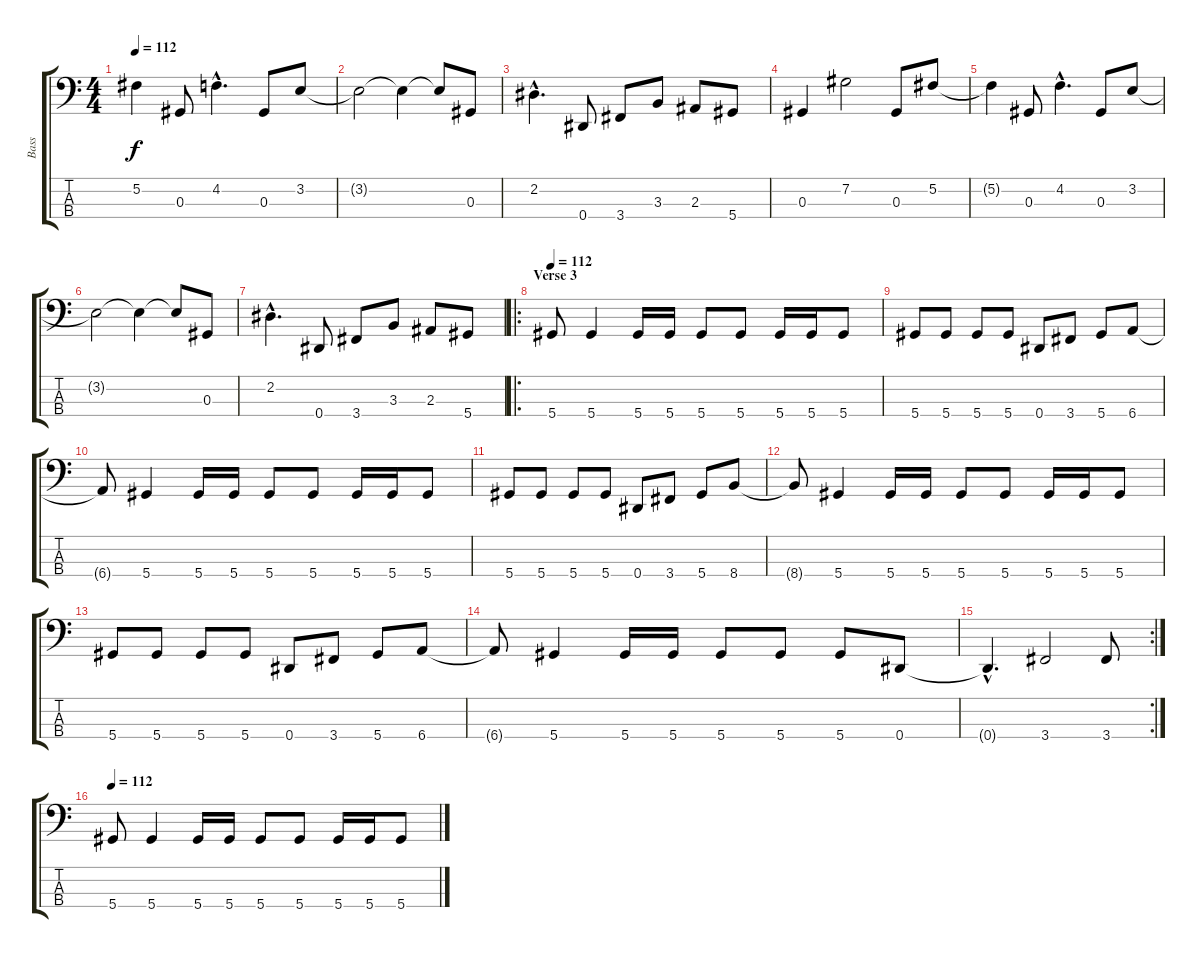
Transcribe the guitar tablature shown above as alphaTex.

\track ("Bass" "Bass") {instrument electricbassfinger}
\staff {score tabs}
\tuning (Gb2 Db2 Ab1 Eb1) {hide}
\ts (4 4)
\tempo 112
\clef f4
\ks c
5.2{t}.4{dy f} 0.3.8 4.2{hac}.4{d} 0.3.8 3.2.8 |
3.2{t}.2 3.2{t}.4 3.2{t}.8 0.3.8 |
2.2{hac}.4{d} 0.4.8 3.4.8 3.3.8 2.3.8 5.4.8 |
0.3.4 7.2.2 0.3.8 5.2.8 |
5.2{t}.4 0.3.8 4.2{hac}.4{d} 0.3.8 3.2.8 |
3.2{t}.2 3.2{t}.4 3.2{t}.8 0.3.8 |
2.2{hac}.4{d} 0.4.8 3.4.8 3.3.8 2.3.8 5.4.8 |
\ro
\section ("" "Verse 3")
\tempo 112
5.4.8 5.4.4 5.4.16 5.4.16 5.4.8 5.4.8 5.4.16 5.4.16 5.4.8 |
5.4.8 5.4.8 5.4.8 5.4.8 0.4.8 3.4.8 5.4.8 6.4.8 |
6.4{t}.8 5.4.4 5.4.16 5.4.16 5.4.8 5.4.8 5.4.16 5.4.16 5.4.8 |
5.4.8 5.4.8 5.4.8 5.4.8 0.4.8 3.4.8 5.4.8 8.4.8 |
8.4{t}.8 5.4.4 5.4.16 5.4.16 5.4.8 5.4.8 5.4.16 5.4.16 5.4.8 |
5.4.8 5.4.8 5.4.8 5.4.8 0.4.8 3.4.8 5.4.8 6.4.8 |
6.4{t}.8 5.4.4 5.4.16 5.4.16 5.4.8 5.4.8 5.4.8 0.4.8 |
\rc 2
0.4{hac t}.4{d} 3.4.2 3.4.8 |
\tempo 112
5.4.8 5.4.4 5.4.16 5.4.16 5.4.8 5.4.8 5.4.16 5.4.16 5.4.8
